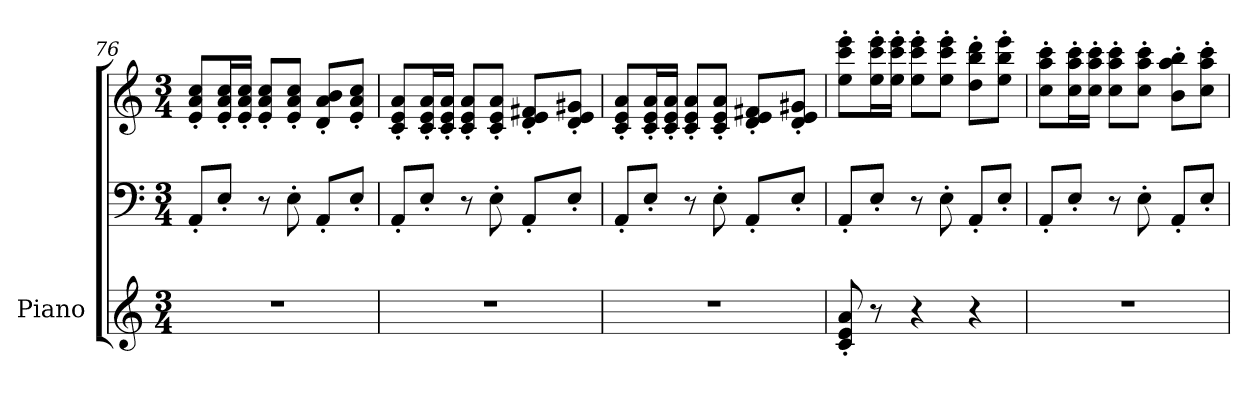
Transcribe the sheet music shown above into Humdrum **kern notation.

**kern	**kern	**kern
*part1	*part1	*part1
*staff3	*staff2	*staff1
*I"Piano	*	*
*I'Pno.	*	*
*clefG2	*clefF4	*clefG2
*k[]	*k[]	*k[]
*M3/4	*M3/4	*M3/4
=76	=76	=76
2.r	8AA'/L	8e/' 8a/' 8cc/'L
.	8E'/J	16e/' 16a/' 16cc/'L
.	.	16e/' 16a/' 16cc/'JJ
.	8r	8e/' 8a/' 8cc/'L
.	8E'\	8e/' 8a/' 8cc/'J
.	8AA'/L	8d/' 8a/' 8b/'L
.	8E'/J	8e/' 8a/' 8cc/'J
!!LO:LB:g=z
=77	=77	=77
2.r	8AA'/L	8c/' 8e/' 8a/'L
.	8E'/J	16c/' 16e/' 16a/'L
.	.	16c/' 16e/' 16a/'JJ
.	8r	8c/' 8e/' 8a/'L
.	8E'\	8c/' 8e/' 8a/'J
.	8AA'/L	8d/' 8e/' 8f#X/'L
.	8E'/J	8d/' 8e/' 8g#X/'J
=78	=78	=78
2.r	8AA'/L	8c/' 8e/' 8a/'L
.	8E'/J	16c/' 16e/' 16a/'L
.	.	16c/' 16e/' 16a/'JJ
.	8r	8c/' 8e/' 8a/'L
.	8E'\	8c/' 8e/' 8a/'J
.	8AA'/L	8d/' 8e/' 8f#X/'L
.	8E'/J	8d/' 8e/' 8g#X/'J
=79	=79	=79
8c/' 8e/' 8a/'	8AA'/L	8ee\' 8ccc\' 8eee\'L
8r	8E'/J	16ee\' 16ccc\' 16eee\'L
.	.	16ee\' 16ccc\' 16eee\'JJ
4r	8r	8ee\' 8ccc\' 8eee\'L
.	8E'\	8ee\' 8ccc\' 8eee\'J
4r	8AA'/L	8dd\' 8bb\' 8ddd\'L
.	8E'/J	8ee\' 8bb\' 8eee\'J
=80	=80	=80
2.r	8AA'/L	8cc\' 8aa\' 8ccc\'L
.	8E'/J	16cc\' 16aa\' 16ccc\'L
.	.	16cc\' 16aa\' 16ccc\'JJ
.	8r	8cc\' 8aa\' 8ccc\'L
.	8E'\	8cc\' 8aa\' 8ccc\'J
.	8AA'/L	8b\' 8aa\' 8bb\'L
.	8E'/J	8cc\' 8aa\' 8ccc\'J
=	=	=
*-	*-	*-
